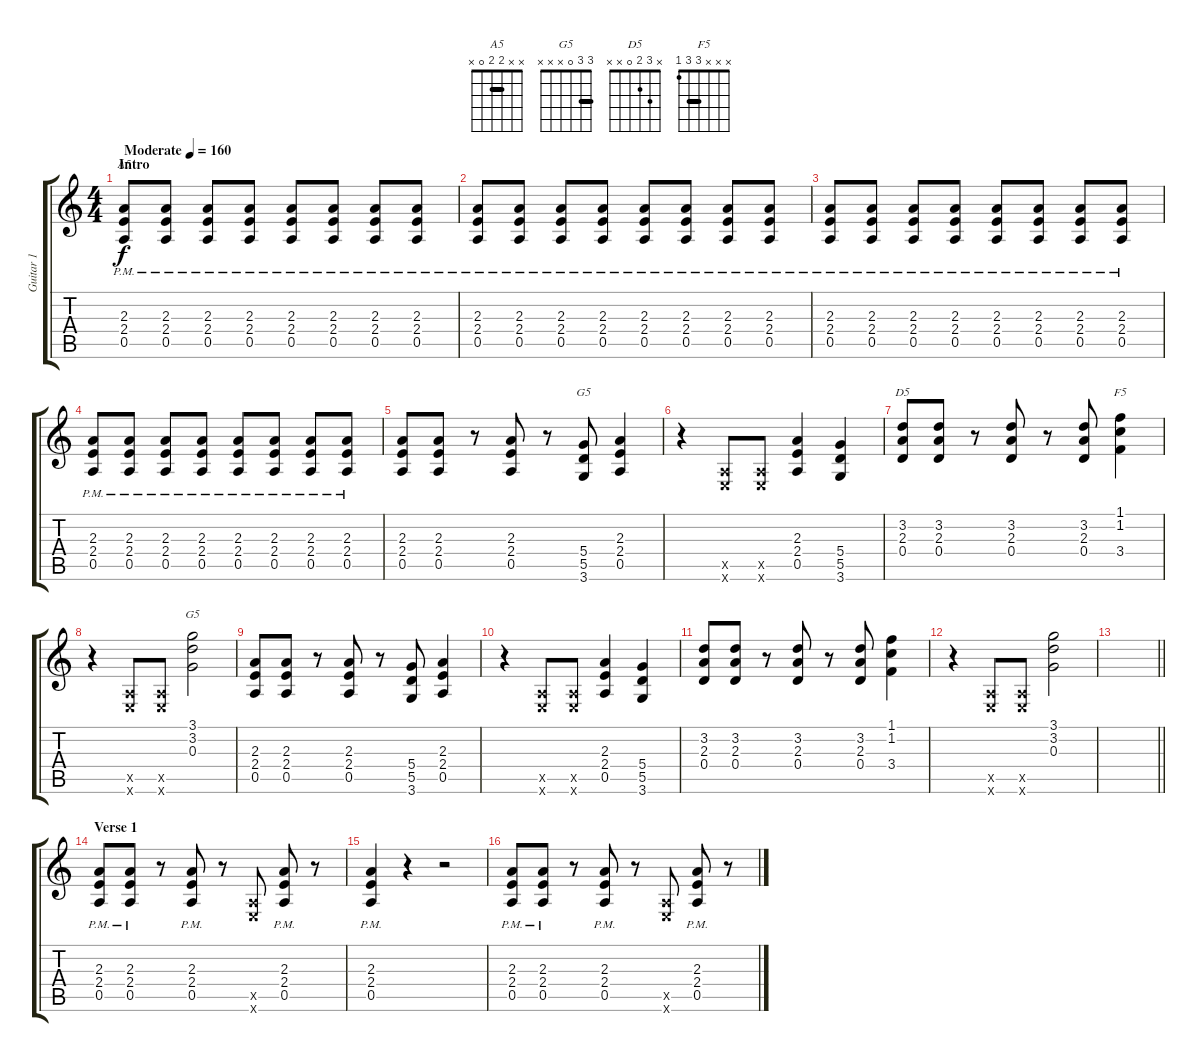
\track ("Guitar 1" "Guitar 1") {instrument distortionguitar}
\staff {score tabs}
\tuning (E4 B3 G3 D3 A2 E2) {hide}
\chord ("A5" x x 2 2 0 x) {barre 2}
\chord ("G5" x x x 5 5 3) {barre 5}
\chord ("D5" x 3 2 0 x x)
\chord ("F5" x x x 3 3 1) {barre 3}
\chord ("G5" 3 3 0 x x x) {barre 3}
\ts (4 4)
\section ("" "Intro")
\tempo (160 "Moderate")
\clef g2
\ks c
(2.3 2.4{pm} 0.5{pm}).8{ch "A5" dy f instrument distortionguitar} (2.3 2.4{pm} 0.5{pm}).8 (2.3 2.4{pm} 0.5{pm}).8 (2.3 2.4{pm} 0.5{pm}).8 (2.3 2.4{pm} 0.5{pm}).8 (2.3 2.4{pm} 0.5{pm}).8 (2.3 2.4{pm} 0.5{pm}).8 (2.3 2.4{pm} 0.5{pm}).8 |
(2.3 2.4{pm} 0.5{pm}).8 (2.3 2.4{pm} 0.5{pm}).8 (2.3 2.4{pm} 0.5{pm}).8 (2.3 2.4{pm} 0.5{pm}).8 (2.3 2.4{pm} 0.5{pm}).8 (2.3 2.4{pm} 0.5{pm}).8 (2.3 2.4{pm} 0.5{pm}).8 (2.3 2.4{pm} 0.5{pm}).8 |
(2.3 2.4{pm} 0.5{pm}).8 (2.3 2.4{pm} 0.5{pm}).8 (2.3 2.4{pm} 0.5{pm}).8 (2.3 2.4{pm} 0.5{pm}).8 (2.3 2.4{pm} 0.5{pm}).8 (2.3 2.4{pm} 0.5{pm}).8 (2.3 2.4{pm} 0.5{pm}).8 (2.3 2.4{pm} 0.5{pm}).8 |
(2.3 2.4{pm} 0.5{pm}).8 (2.3 2.4{pm} 0.5{pm}).8 (2.3 2.4{pm} 0.5{pm}).8 (2.3 2.4{pm} 0.5{pm}).8 (2.3 2.4{pm} 0.5{pm}).8 (2.3 2.4{pm} 0.5{pm}).8 (2.3 2.4{pm} 0.5{pm}).8 (2.3 2.4{pm} 0.5{pm}).8 |
(2.3 2.4 0.5).8{instrument distortionguitar} (2.3 2.4 0.5).8 r.8 (2.3 2.4 0.5).8 r.8 (5.4 5.5 3.6).8{ch "G5"} (2.3 2.4 0.5).4 |
r.4 (0.5{x} 0.6{x}).8 (0.5{x} 0.6{x}).8 (2.3 2.4 0.5).4 (5.4 5.5 3.6).4 |
(3.2 2.3 0.4).8{ch "D5"} (3.2 2.3 0.4).8 r.8 (3.2 2.3 0.4).8 r.8 (3.2 2.3 0.4).8 (1.1 1.2 3.4).4{ch "F5"} |
r.4 (0.5{x} 0.6{x}).8 (0.5{x} 0.6{x}).8 (3.1 3.2 0.3).2{ch "G5"} |
(2.3 2.4 0.5).8{instrument distortionguitar} (2.3 2.4 0.5).8 r.8 (2.3 2.4 0.5).8 r.8 (5.4 5.5 3.6).8 (2.3 2.4 0.5).4 |
r.4 (0.5{x} 0.6{x}).8 (0.5{x} 0.6{x}).8 (2.3 2.4 0.5).4 (5.4 5.5 3.6).4 |
(3.2 2.3 0.4).8 (3.2 2.3 0.4).8 r.8 (3.2 2.3 0.4).8 r.8 (3.2 2.3 0.4).8 (1.1 1.2 3.4).4 |
r.4 (0.5{x} 0.6{x}).8 (0.5{x} 0.6{x}).8 (3.1 3.2 0.3).2 |
\barLineRight lightlight
|
\section ("" "Verse 1")
(2.3 2.4{pm} 0.5{pm}).8 (2.3 2.4{pm} 0.5{pm}).8 r.8 (2.3 2.4{pm} 0.5{pm}).8 r.8 (0.5{x} 0.6{x}).8 (2.3 2.4{pm} 0.5{pm}).8 r.8 |
(2.3 2.4{pm} 0.5{pm}).4 r.4 r.2 |
(2.3 2.4{pm} 0.5{pm}).8 (2.3 2.4{pm} 0.5{pm}).8 r.8 (2.3 2.4{pm} 0.5{pm}).8 r.8 (0.5{x} 0.6{x}).8 (2.3 2.4{pm} 0.5{pm}).8 r.8
